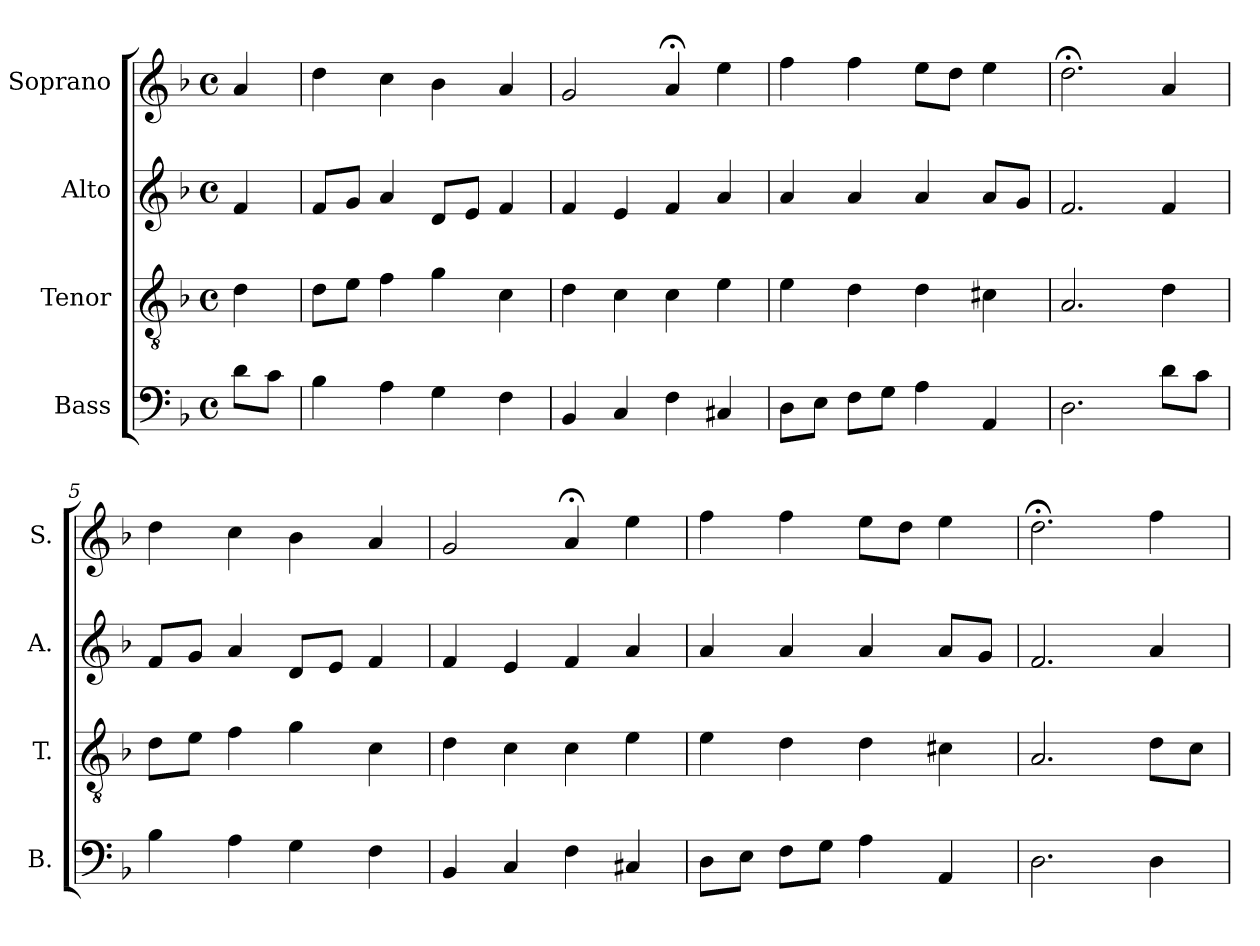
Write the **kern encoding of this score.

**kern	**kern	**kern	**kern
*part4	*part3	*part2	*part1
*staff4	*staff3	*staff2	*staff1
*I"Bass	*I"Tenor	*I"Alto	*I"Soprano
*I'B.	*I'T.	*I'A.	*I'S.
*clefF4	*clefGv2	*clefG2	*clefG2
*k[b-]	*k[b-]	*k[b-]	*k[b-]
*d:	*d:	*d:	*d:
*M4/4	*M4/4	*M4/4	*M4/4
*met(c)	*met(c)	*met(c)	*met(c)
=	=	=	=
8d\L	4d\	4f/	4a/
8c\J	.	.	.
=1	=1	=1	=1
4B-\	8d\L	8f/L	4dd\
.	8e\J	8g/J	.
4A\	4f\	4a/	4cc\
4G\	4g\	8d/L	4b-\
.	.	8e/J	.
4F\	4c\	4f/	4a/
=2	=2	=2	=2
4BB-/	4d\	4f/	2g/
4C/	4c\	4e/	.
4F\	4c\	4f/	4a;</
4C#X/	4e\	4a/	4ee\
=3	=3	=3	=3
8D\L	4e\	4a/	4ff\
8E\J	.	.	.
8F\L	4d\	4a/	4ff\
8G\J	.	.	.
4A\	4d\	4a/	8ee\L
.	.	.	8dd\J
4AA/	4c#X\	8a/L	4ee\
.	.	8g/J	.
=4	=4	=4	=4
2.D\	2.A/	2.f/	2.dd;<\
8d\L	4d\	4f/	4a/
8c\J	.	.	.
!!LO:LB:g=z
=5	=5	=5	=5
4B-\	8d\L	8f/L	4dd\
.	8e\J	8g/J	.
4A\	4f\	4a/	4cc\
4G\	4g\	8d/L	4b-\
.	.	8e/J	.
4F\	4c\	4f/	4a/
=6	=6	=6	=6
4BB-/	4d\	4f/	2g/
4C/	4c\	4e/	.
4F\	4c\	4f/	4a;</
4C#X/	4e\	4a/	4ee\
=7	=7	=7	=7
8D\L	4e\	4a/	4ff\
8E\J	.	.	.
8F\L	4d\	4a/	4ff\
8G\J	.	.	.
4A\	4d\	4a/	8ee\L
.	.	.	8dd\J
4AA/	4c#X\	8a/L	4ee\
.	.	8g/J	.
=8	=8	=8	=8
2.D\	2.A/	2.f/	2.dd;<\
4D\	8d\L	4a/	4ff\
.	8c\J	.	.
=	=	=	=
*-	*-	*-	*-
